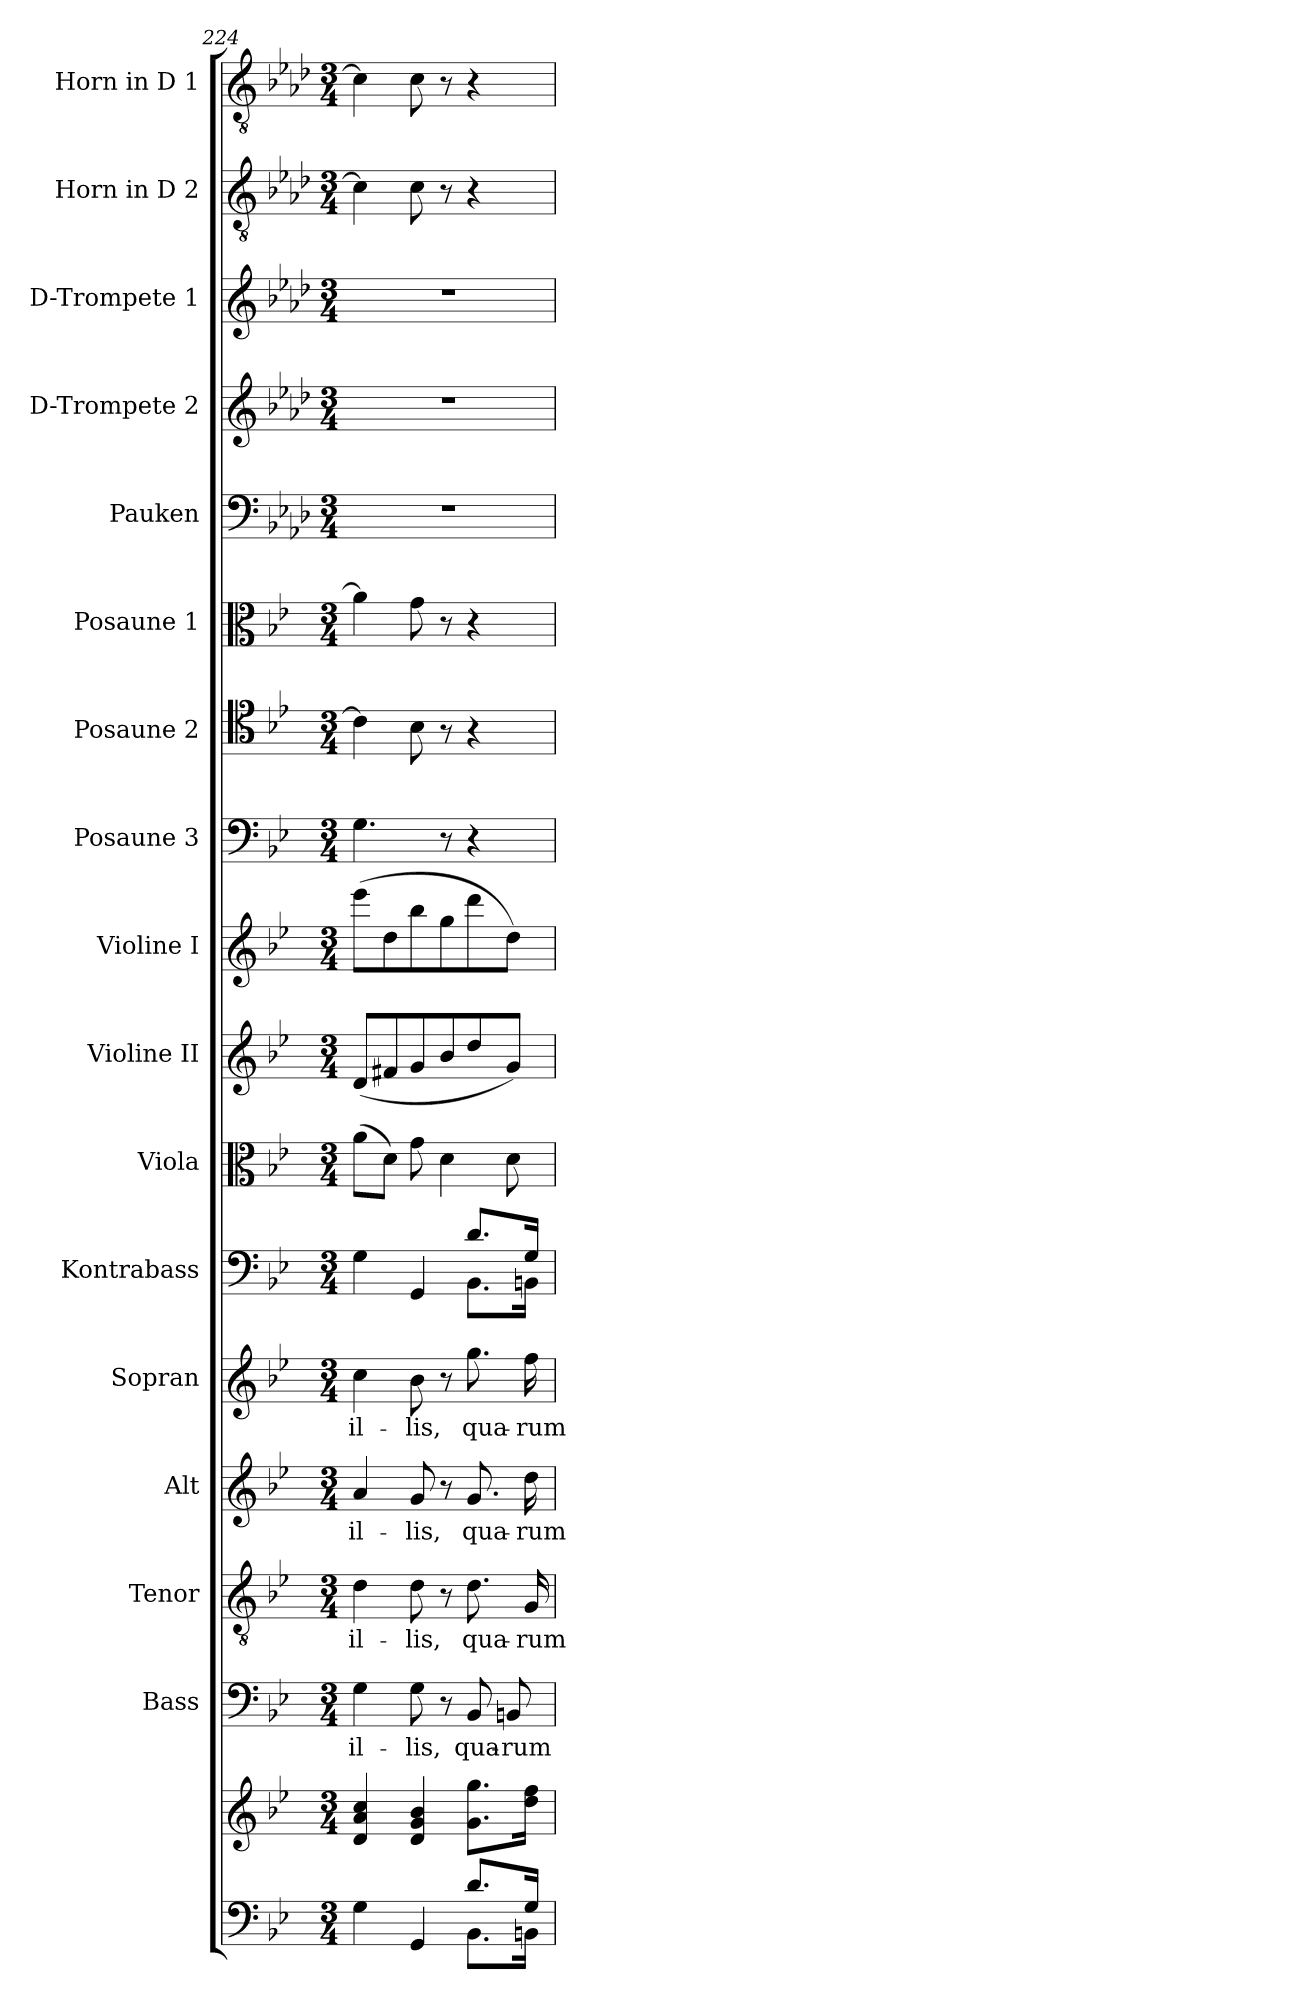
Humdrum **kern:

**kern	**kern	**kern	**text	**kern	**text	**kern	**text	**kern	**text	**kern	**kern	**kern	**kern	**kern	**kern	**kern	**kern	**kern	**kern	**kern	**kern
*part17	*part17	*part16	*part16	*part15	*part15	*part14	*part14	*part13	*part13	*part12	*part11	*part10	*part9	*part8	*part7	*part6	*part5	*part4	*part3	*part2	*part1
*staff18	*staff17	*staff16	*staff16	*staff15	*staff15	*staff14	*staff14	*staff13	*staff13	*staff12	*staff11	*staff10	*staff9	*staff8	*staff7	*staff6	*staff5	*staff4	*staff3	*staff2	*staff1
*	*	*I"Bass	*	*I"Tenor	*	*I"Alt	*	*I"Sopran	*	*I"Kontrabass	*I"Viola	*I"Violine II	*I"Violine I	*I"Posaune 3	*I"Posaune 2	*I"Posaune 1	*I"Pauken	*I"D-Trompete 2	*I"D-Trompete 1	*I"Horn in D 2	*I"Horn in D 1
*	*	*I'B.	*	*I'T.	*	*I'A.	*	*I'S.	*	*I'Kb.	*I'Vla.	*I'Vl. II	*I'Vl. I	*I'Pos. 3	*I'Pos. 2	*I'Pos. 1	*I'Pk.	*I'D Trp. 2	*I'D Trp. 1	*I'Hrn. 2	*I'Hrn. 1
*clefF4	*clefG2	*clefF4	*	*clefGv2	*	*clefG2	*	*clefG2	*	*clefF4	*clefC3	*clefG2	*clefG2	*clefF4	*clefC4	*clefC3	*clefF4	*clefG2	*clefG2	*clefGv2	*clefGv2
*	*	*	*	*	*	*	*	*	*	*ITrd7c12	*	*	*	*	*	*	*ITrd-1c-2	*ITrd-1c-2	*ITrd-1c-2	*ITrd-1c-2	*ITrd-1c-2
*k[b-e-]	*k[b-e-]	*k[b-e-]	*	*k[b-e-]	*	*k[b-e-]	*	*k[b-e-]	*	*k[b-e-]	*k[b-e-]	*k[b-e-]	*k[b-e-]	*k[b-e-]	*k[b-e-]	*k[b-e-]	*k[b-e-]	*k[b-e-]	*k[b-e-]	*k[b-e-]	*k[b-e-]
*B-:	*B-:	*B-:	*	*B-:	*	*B-:	*	*B-:	*	*B-:	*B-:	*B-:	*B-:	*B-:	*B-:	*B-:	*B-:	*B-:	*B-:	*B-:	*B-:
*M3/4	*M3/4	*M3/4	*	*M3/4	*	*M3/4	*	*M3/4	*	*M3/4	*M3/4	*M3/4	*M3/4	*M3/4	*M3/4	*M3/4	*M3/4	*M3/4	*M3/4	*M3/4	*M3/4
=224	=224	=224	=224	=224	=224	=224	=224	=224	=224	=224	=224	=224	=224	=224	=224	=224	=224	=224	=224	=224	=224
*^	*	*	*	*	*	*	*	*	*	*	*	*	*	*	*	*	*	*	*	*	*
!	!	!	!	!LO:LY:b	!	!LO:LY:b	!	!LO:LY:b	!	!LO:LY:b	!	!	!	!	!	!	!	!	!	!	!	!
*	*	*	*	*	*	*	*	*	*	*	*^	*	*	*	*	*	*	*	*	*	*	*
4G\	2ryy	4d/ 4a/ 4cc/	4G\	il-	4d\	il-	4a/	il-	4cc\	il-	4GG\	2ryy	(>8a\L	(<8d/L	(>8eee-\L	4.G\	4c\]	4a\]	2.r	2.r	2.r	4d\]	4d\]
.	.	.	.	.	.	.	.	.	.	.	.	.	8d\J)	8f#X/	8dd\	.	.	.	.	.	.	.	.
!	!	!	!	!LO:LY:b	!	!LO:LY:b	!	!LO:LY:b	!	!LO:LY:b	!	!	!	!	!	!	!	!	!	!	!	!	!
4GG/	.	4d/ 4g/ 4b-/	8G\	-lis,	8d\	-lis,	8g/	-lis,	8b-\	-lis,	4GGG/	.	8g\	8g/	8bb-\	.	8B-\	8g\	.	.	.	8d\	8d\
.	.	.	8r	.	8r	.	8r	.	8r	.	.	.	4d\	8b-/	8gg\	8r	8r	8r	.	.	.	8r	8r
!	!	!	!	!LO:LY:b	!	!LO:LY:b	!	!LO:LY:b	!	!LO:LY:b	!	!	!	!	!	!	!	!	!	!	!	!	!
8.d/L	8.BB-\L	8.g\ 8.gg\L	8BB-/	qua-	8.d\	qua-	8.g/	qua-	8.gg\	qua-	8.D/L	8.BBB-\L	.	8dd/	8ddd\	4r	4r	4r	.	.	.	4r	4r
!	!	!	!	!LO:LY:b	!	!	!	!	!	!	!	!	!	!	!	!	!	!	!	!	!	!	!
.	.	.	8BBn/	-rum	.	.	.	.	.	.	.	.	8d\	8g/J)	8dd\J)	.	.	.	.	.	.	.	.
!	!	!	!	!	!	!LO:LY:b	!	!LO:LY:b	!	!LO:LY:b	!	!	!	!	!	!	!	!	!	!	!	!	!
16G/Jk	16BBn\Jk	16dd\ 16ff\Jk	.	.	16G/	-rum	16dd\	-rum	16ff\	-rum	16GG/Jk	16BBBn\Jk	.	.	.	.	.	.	.	.	.	.	.
*v	*v	*	*	*	*	*	*	*	*	*	*v	*v	*	*	*	*	*	*	*	*	*	*	*
=	=	=	=	=	=	=	=	=	=	=	=	=	=	=	=	=	=	=	=	=	=
*-	*-	*-	*-	*-	*-	*-	*-	*-	*-	*-	*-	*-	*-	*-	*-	*-	*-	*-	*-	*-	*-
